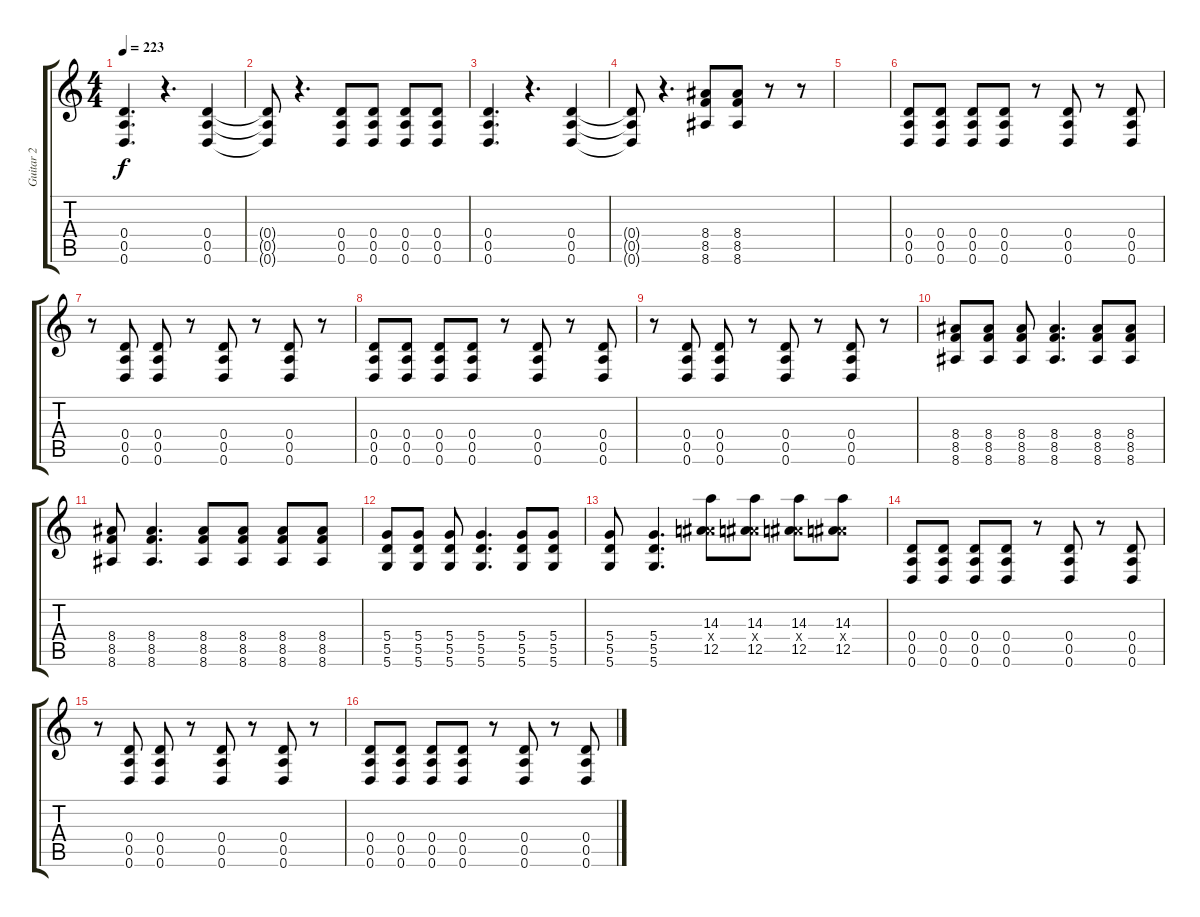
\track ("Guitar 2" "Guitar 2") {instrument distortionguitar bank 255}
\staff {score tabs}
\tuning (E4 B3 G3 D3 A2 D2) {hide}
\ts (4 4)
\tempo 223
\clef g2
\ks c
(0.4 0.5 0.6).4{d dy f} r.4{d} (0.4 0.5 0.6).4 |
(0.4{t} 0.5{t} 0.6{t}).8 r.4{d} (0.4 0.5 0.6).8 (0.4 0.5 0.6).8 (0.4 0.5 0.6).8 (0.4 0.5 0.6).8 |
(0.4 0.5 0.6).4{d} r.4{d} (0.4 0.5 0.6).4 |
(0.4{t} 0.5{t} 0.6{t}).8 r.4{d} (8.4 8.5 8.6).8 (8.4 8.5 8.6).8 r.8 r.8 |
|
(0.4 0.5 0.6).8 (0.4 0.5 0.6).8 (0.4 0.5 0.6).8 (0.4 0.5 0.6).8 r.8 (0.4 0.5 0.6).8 r.8 (0.4 0.5 0.6).8 |
r.8 (0.4 0.5 0.6).8 (0.4 0.5 0.6).8 r.8 (0.4 0.5 0.6).8 r.8 (0.4 0.5 0.6).8 r.8 |
(0.4 0.5 0.6).8 (0.4 0.5 0.6).8 (0.4 0.5 0.6).8 (0.4 0.5 0.6).8 r.8 (0.4 0.5 0.6).8 r.8 (0.4 0.5 0.6).8 |
r.8 (0.4 0.5 0.6).8 (0.4 0.5 0.6).8 r.8 (0.4 0.5 0.6).8 r.8 (0.4 0.5 0.6).8 r.8 |
(8.4 8.5 8.6).8 (8.4 8.5 8.6).8 (8.4 8.5 8.6).8 (8.4 8.5 8.6).4{d} (8.4 8.5 8.6).8 (8.4 8.5 8.6).8 |
(8.4 8.5 8.6).8 (8.4 8.5 8.6).4{d} (8.4 8.5 8.6).8 (8.4 8.5 8.6).8 (8.4 8.5 8.6).8 (8.4 8.5 8.6).8 |
(5.4 5.5 5.6).8 (5.4 5.5 5.6).8 (5.4 5.5 5.6).8 (5.4 5.5 5.6).4{d} (5.4 5.5 5.6).8 (5.4 5.5 5.6).8 |
(5.4 5.5 5.6).8 (5.4 5.5 5.6).4{d} (14.3 8.4{x} 12.5).8 (14.3 8.4{x} 12.5).8 (14.3 8.4{x} 12.5).8 (14.3 8.4{x} 12.5).8 |
(0.4 0.5 0.6).8 (0.4 0.5 0.6).8 (0.4 0.5 0.6).8 (0.4 0.5 0.6).8 r.8 (0.4 0.5 0.6).8 r.8 (0.4 0.5 0.6).8 |
r.8 (0.4 0.5 0.6).8 (0.4 0.5 0.6).8 r.8 (0.4 0.5 0.6).8 r.8 (0.4 0.5 0.6).8 r.8 |
(0.4 0.5 0.6).8 (0.4 0.5 0.6).8 (0.4 0.5 0.6).8 (0.4 0.5 0.6).8 r.8 (0.4 0.5 0.6).8 r.8 (0.4 0.5 0.6).8
